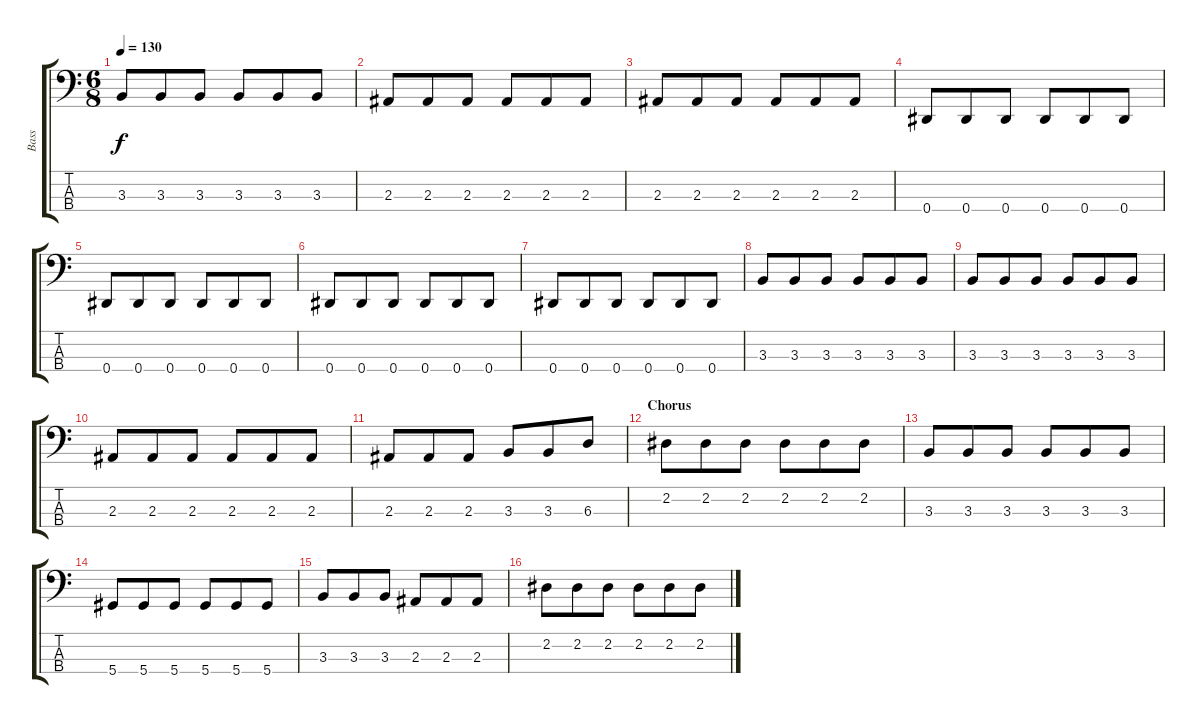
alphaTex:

\track ("Bass" "Bass") {instrument electricbasspick}
\staff {score tabs}
\tuning (Gb2 Db2 Ab1 Eb1) {hide}
\ts (6 8)
\tempo 130
\clef f4
\ks c
3.3.8{dy f} 3.3.8 3.3.8 3.3.8 3.3.8 3.3.8 |
2.3.8 2.3.8 2.3.8 2.3.8 2.3.8 2.3.8 |
2.3.8 2.3.8 2.3.8 2.3.8 2.3.8 2.3.8 |
0.4.8 0.4.8 0.4.8 0.4.8 0.4.8 0.4.8 |
0.4.8 0.4.8 0.4.8 0.4.8 0.4.8 0.4.8 |
0.4.8 0.4.8 0.4.8 0.4.8 0.4.8 0.4.8 |
0.4.8 0.4.8 0.4.8 0.4.8 0.4.8 0.4.8 |
3.3.8 3.3.8 3.3.8 3.3.8 3.3.8 3.3.8 |
3.3.8 3.3.8 3.3.8 3.3.8 3.3.8 3.3.8 |
2.3.8 2.3.8 2.3.8 2.3.8 2.3.8 2.3.8 |
2.3.8 2.3.8 2.3.8 3.3.8 3.3.8 6.3.8 |
\section ("" "Chorus")
2.2.8 2.2.8 2.2.8 2.2.8 2.2.8 2.2.8 |
3.3.8 3.3.8 3.3.8 3.3.8 3.3.8 3.3.8 |
5.4.8 5.4.8 5.4.8 5.4.8 5.4.8 5.4.8 |
3.3.8 3.3.8 3.3.8 2.3.8 2.3.8 2.3.8 |
2.2.8 2.2.8 2.2.8 2.2.8 2.2.8 2.2.8
